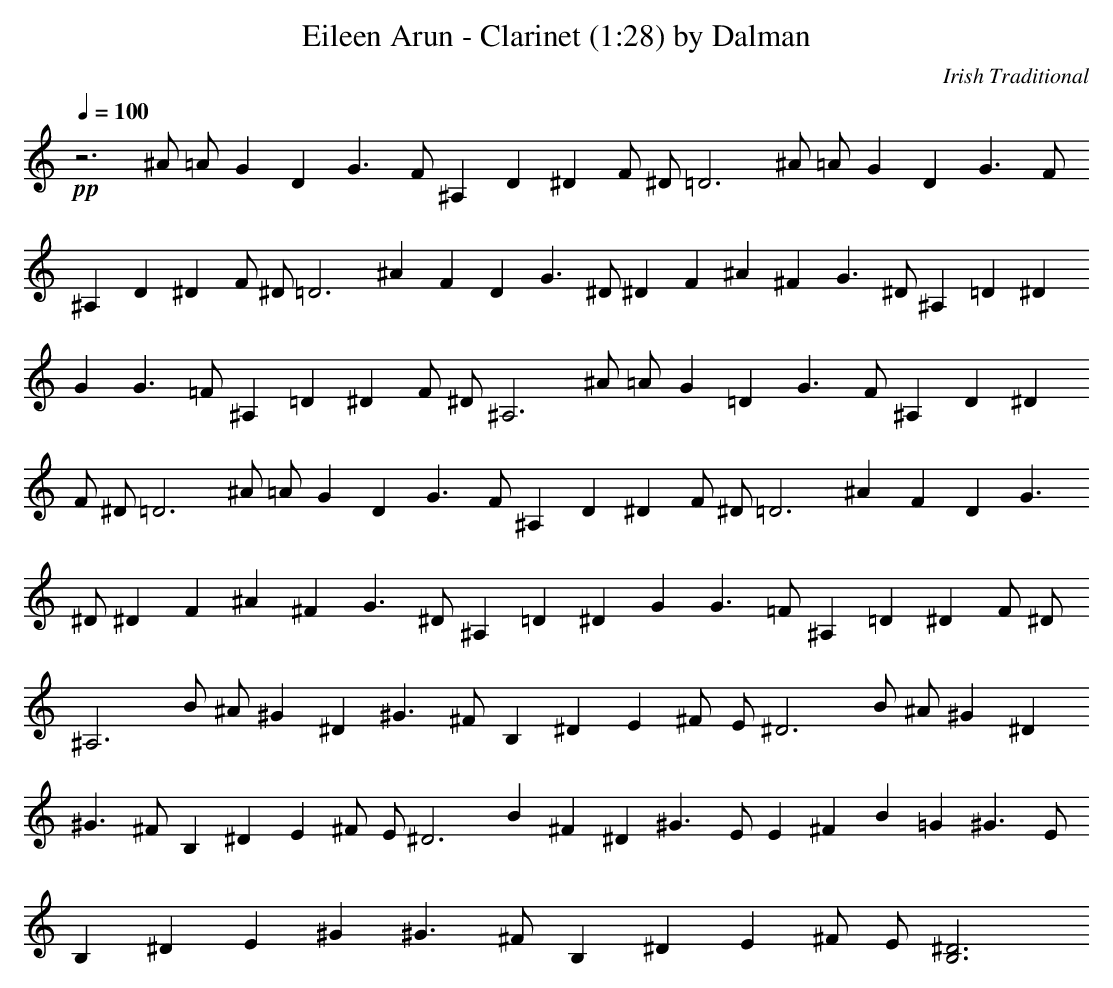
X:1
T:Eileen Arun - Clarinet (1:28) by Dalman
C:Irish Traditional
L:1/4
Q:100
K:C
+pp+
z3 ^A/2 =A/2 G D G3/2 F/2 ^A, D ^D F/2 ^D/2 =D3 ^A/2 =A/2 G D G3/2 F/2
^A, D ^D F/2 ^D/2 =D3 ^A F D G3/2 ^D/2 ^D F ^A ^F G3/2 ^D/2 ^A, =D ^D
G G3/2 =F/2 ^A, =D ^D F/2 ^D/2 ^A,3 ^A/2 =A/2 G =D G3/2 F/2 ^A, D ^D
F/2 ^D/2 =D3 ^A/2 =A/2 G D G3/2 F/2 ^A, D ^D F/2 ^D/2 =D3 ^A F D G3/2
^D/2 ^D F ^A ^F G3/2 ^D/2 ^A, =D ^D G G3/2 =F/2 ^A, =D ^D F/2 ^D/2
^A,3 B/2 ^A/2 ^G ^D ^G3/2 ^F/2 B, ^D E ^F/2 E/2 ^D3 B/2 ^A/2 ^G ^D
^G3/2 ^F/2 B, ^D E ^F/2 E/2 ^D3 B ^F ^D ^G3/2 E/2 E ^F B =G ^G3/2 E/2
B, ^D E ^G ^G3/2 ^F/2 B, ^D E ^F/2 E/2 [^D3B,3]
